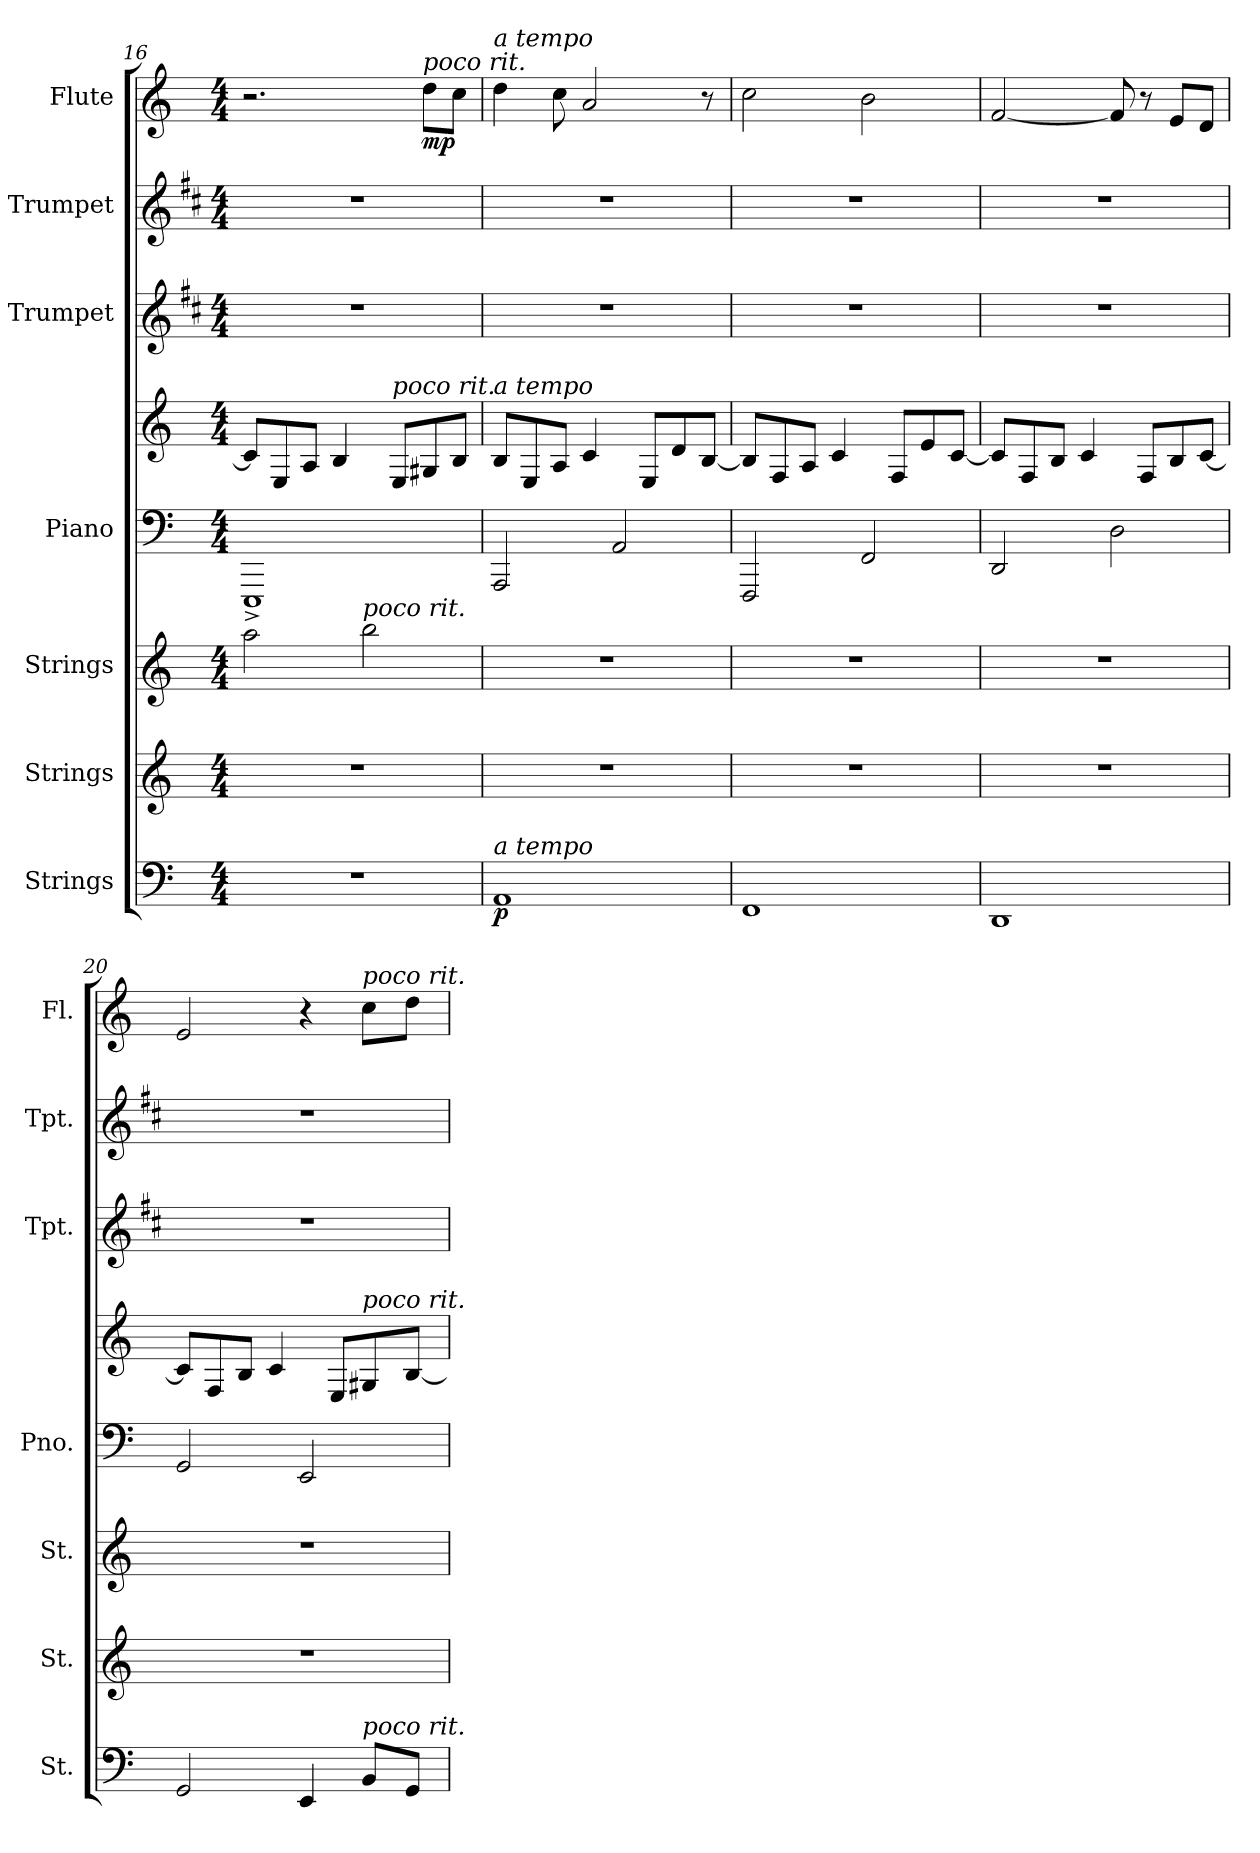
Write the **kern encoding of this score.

**kern	**dynam	**kern	**kern	**kern	**kern	**kern	**kern	**kern	**dynam
*part7	*part7	*part6	*part5	*part4	*part4	*part3	*part2	*part1	*part1
*staff8	*staff8	*staff7	*staff6	*staff5	*staff4	*staff3	*staff2	*staff1	*staff1
*I"Strings	*	*I"Strings	*I"Strings	*I"Piano	*	*I"Trumpet	*I"Trumpet	*I"Flute	*
*I'St.	*	*I'St.	*I'St.	*I'Pno.	*	*I'Tpt.	*I'Tpt.	*I'Fl.	*
*clefF4	*	*clefG2	*clefG2	*clefF4	*clefG2	*clefG2	*clefG2	*clefG2	*
*	*	*	*	*	*	*ITrd1c2	*ITrd1c2	*	*
*k[]	*	*k[]	*k[]	*k[]	*k[]	*k[]	*k[]	*k[]	*
*M4/4	*	*M4/4	*M4/4	*M4/4	*M4/4	*M4/4	*M4/4	*M4/4	*
=16	=16	=16	=16	=16	=16	=16	=16	=16	=16
1r	.	1r	2aa\	1EEE^	8c/L]	1r	1r	2.r	.
.	.	.	.	.	8E/	.	.	.	.
.	.	.	.	.	8A/J	.	.	.	.
.	.	.	.	.	4B/	.	.	.	.
!	!	!	!LO:TX:a:i:t=poco rit.	!	!	!	!	!	!
.	.	.	2bb\	.	.	.	.	.	.
!	!	!	!	!	!LO:TX:a:i:t=poco rit.	!	!	!	!
.	.	.	.	.	8E/L	.	.	.	.
!	!	!	!	!	!	!	!	!LO:TX:a:i:t=poco rit.	!
!	!	!	!	!	!	!	!	!	!LO:DY:b
.	.	.	.	.	8G#X/	.	.	8dd\L	mp
.	.	.	.	.	8B/J	.	.	8cc\J	.
!!LO:LB:g=z
=17	=17	=17	=17	=17	=17	=17	=17	=17	=17
!	!	!	!	!	!	!	!	!LO:TX:a:i:t=a tempo	!
!	!	!	!	!	!LO:TX:a:i:t=a tempo	!	!	!	!
!LO:TX:a:i:t=a tempo	!	!	!	!	!	!	!	!	!
!	!LO:DY:b	!	!	!	!	!	!	!	!
1AA	p	1r	1r	2AAA/	8B/L	1r	1r	4dd\	.
.	.	.	.	.	8E/	.	.	.	.
.	.	.	.	.	8A/J	.	.	8cc\	.
.	.	.	.	.	4c/	.	.	2a/	.
.	.	.	.	2AA/	.	.	.	.	.
.	.	.	.	.	8E/L	.	.	.	.
.	.	.	.	.	8d/	.	.	.	.
.	.	.	.	.	[8B/J	.	.	8r	.
=18	=18	=18	=18	=18	=18	=18	=18	=18	=18
1FF	.	1r	1r	2FFF/	8B/L]	1r	1r	2cc\	.
.	.	.	.	.	8F/	.	.	.	.
.	.	.	.	.	8A/J	.	.	.	.
.	.	.	.	.	4c/	.	.	.	.
.	.	.	.	2FF/	.	.	.	2b\	.
.	.	.	.	.	8F/L	.	.	.	.
.	.	.	.	.	8e/	.	.	.	.
.	.	.	.	.	[8c/J	.	.	.	.
=19	=19	=19	=19	=19	=19	=19	=19	=19	=19
1DD	.	1r	1r	2DD/	8c/L]	1r	1r	[2f/	.
.	.	.	.	.	8F/	.	.	.	.
.	.	.	.	.	8B/J	.	.	.	.
.	.	.	.	.	4c/	.	.	.	.
.	.	.	.	2D\	.	.	.	8f/]	.
.	.	.	.	.	8F/L	.	.	8r	.
.	.	.	.	.	8B/	.	.	8e/L	.
.	.	.	.	.	[8c/J	.	.	8d/J	.
=20	=20	=20	=20	=20	=20	=20	=20	=20	=20
2GG/	.	1r	1r	2GG/	8c/L]	1r	1r	2e/	.
.	.	.	.	.	8F/	.	.	.	.
.	.	.	.	.	8B/J	.	.	.	.
.	.	.	.	.	4c/	.	.	.	.
4EE/	.	.	.	2EE/	.	.	.	4r	.
.	.	.	.	.	8E/L	.	.	.	.
!	!	!	!	!	!	!	!	!LO:TX:a:i:t=poco rit.	!
!	!	!	!	!	!LO:TX:a:i:t=poco rit.	!	!	!	!
!LO:TX:a:i:t=poco rit.	!	!	!	!	!	!	!	!	!
8BB/L	.	.	.	.	8G#X/	.	.	8cc\L	.
8GG/J	.	.	.	.	[8B/J	.	.	8dd\J	.
=	=	=	=	=	=	=	=	=	=
*-	*-	*-	*-	*-	*-	*-	*-	*-	*-
